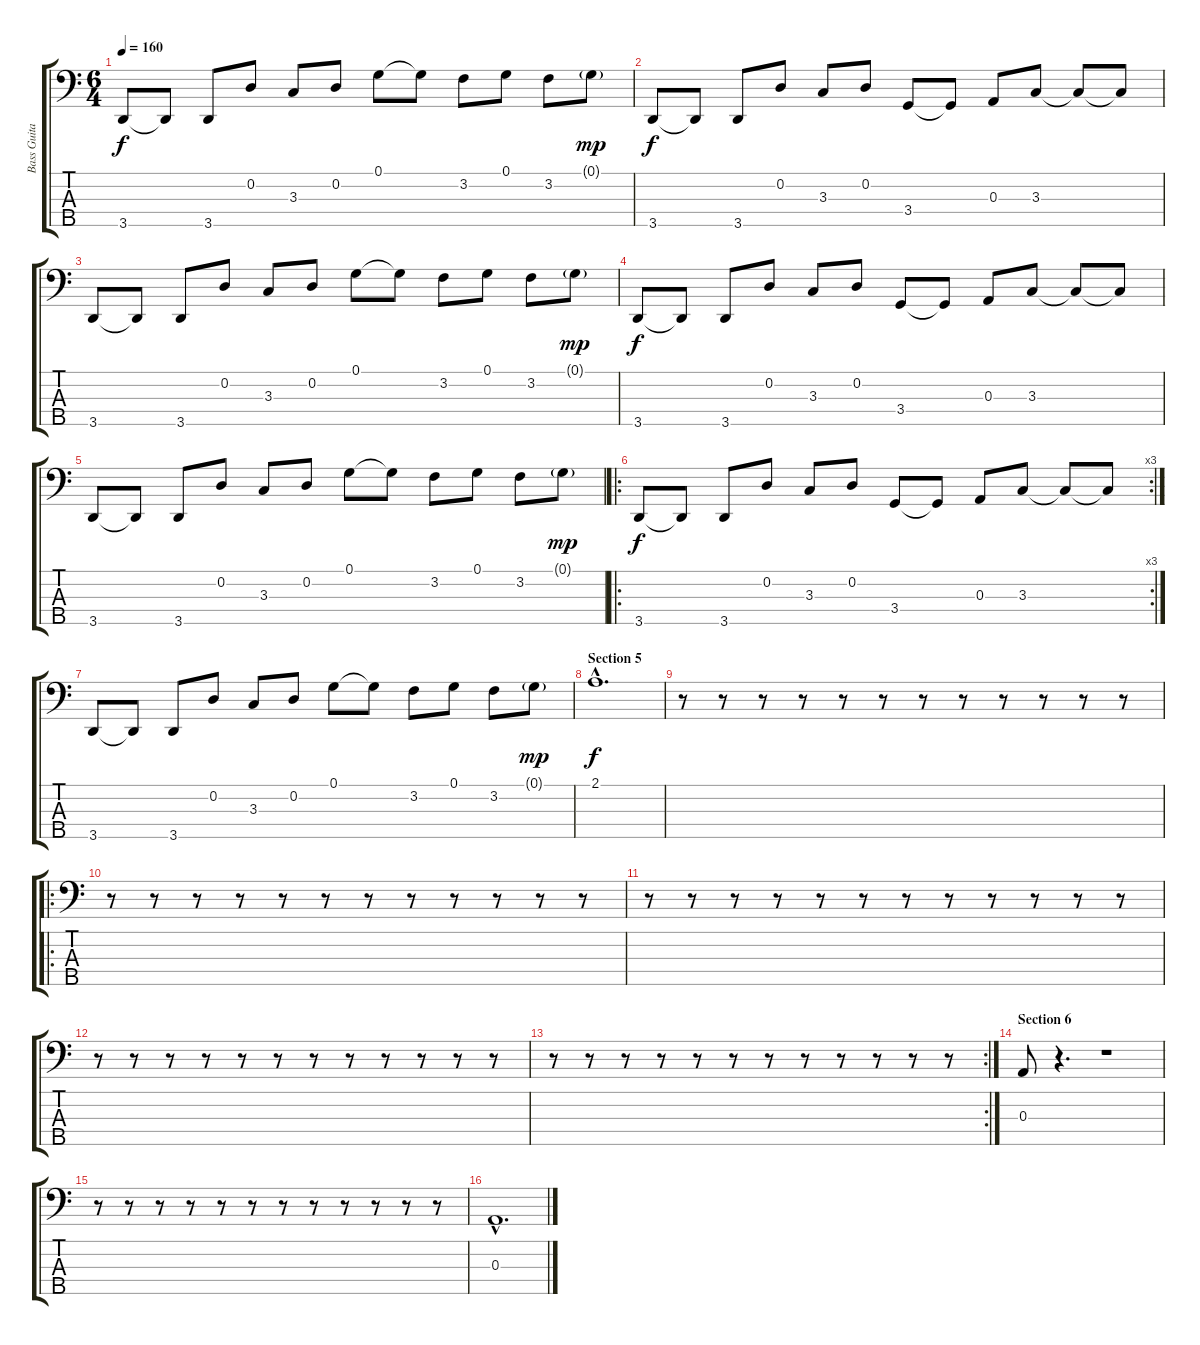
\track ("Bass Guitar" "Bass Guita") {instrument electricbassfinger}
\staff {score tabs}
\tuning (G2 D2 A1 E1 B0) {hide}
\ts (6 4)
\tempo 160
\clef f4
\ks c
3.5.8{dy f} 3.5{t}.8 3.5.8 0.2.8 3.3.8 0.2.8 0.1.8 0.1{t}.8 3.2.8 0.1.8 3.2.8 0.1{g}.8{dy mp} |
3.5.8{dy f} 3.5{t}.8 3.5.8 0.2.8 3.3.8 0.2.8 3.4.8 3.4{t}.8 0.3.8 3.3.8 3.3{t}.8 3.3{t}.8 |
3.5.8 3.5{t}.8 3.5.8 0.2.8 3.3.8 0.2.8 0.1.8 0.1{t}.8 3.2.8 0.1.8 3.2.8 0.1{g}.8{dy mp} |
3.5.8{dy f} 3.5{t}.8 3.5.8 0.2.8 3.3.8 0.2.8 3.4.8 3.4{t}.8 0.3.8 3.3.8 3.3{t}.8 3.3{t}.8 |
3.5.8 3.5{t}.8 3.5.8 0.2.8 3.3.8 0.2.8 0.1.8 0.1{t}.8 3.2.8 0.1.8 3.2.8 0.1{g}.8{dy mp} |
\ro
\rc 3
3.5.8{dy f} 3.5{t}.8 3.5.8 0.2.8 3.3.8 0.2.8 3.4.8 3.4{t}.8 0.3.8 3.3.8 3.3{t}.8 3.3{t}.8 |
3.5.8 3.5{t}.8 3.5.8 0.2.8 3.3.8 0.2.8 0.1.8 0.1{t}.8 3.2.8 0.1.8 3.2.8 0.1{g}.8{dy mp} |
\section ("" "Section 5")
2.1{hac}.1{d dy f} |
r.8 r.8 r.8 r.8 r.8 r.8 r.8 r.8 r.8 r.8 r.8 r.8 |
\ro
r.8 r.8 r.8 r.8 r.8 r.8 r.8 r.8 r.8 r.8 r.8 r.8 |
r.8 r.8 r.8 r.8 r.8 r.8 r.8 r.8 r.8 r.8 r.8 r.8 |
r.8 r.8 r.8 r.8 r.8 r.8 r.8 r.8 r.8 r.8 r.8 r.8 |
\rc 2
r.8 r.8 r.8 r.8 r.8 r.8 r.8 r.8 r.8 r.8 r.8 r.8 |
\section ("" "Section 6")
0.3.8 r.4{d} r.1 |
r.8 r.8 r.8 r.8 r.8 r.8 r.8 r.8 r.8 r.8 r.8 r.8 |
0.3{hac}.1{d}
